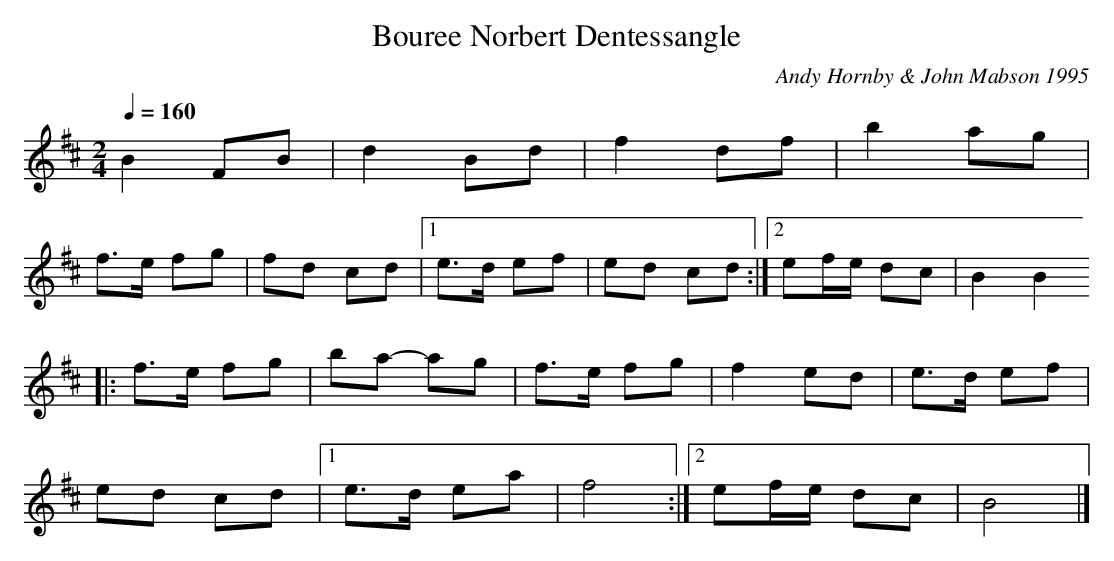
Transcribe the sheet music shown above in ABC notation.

X:1
T:Bouree Norbert Dentessangle
C:Andy Hornby & John Mabson 1995
L:1/16
M:2/4
Q:1/4=160
K:D major
B4F2B2|d4B2d2|f4d2f2|b4a2g2|
f3e f2g2|f2d2 c2d2|[1e3d e2f2|e2d2 c2d2:|[2e2fe d2c2|B4B4
|:f3e f2g2|b2a2- a2g2|f3e f2g2|f4e2d2|e3d e2f2|
e2d2 c2d2|[1e3d e2a2|f8:|[2e2fe d2c2|B8|]
